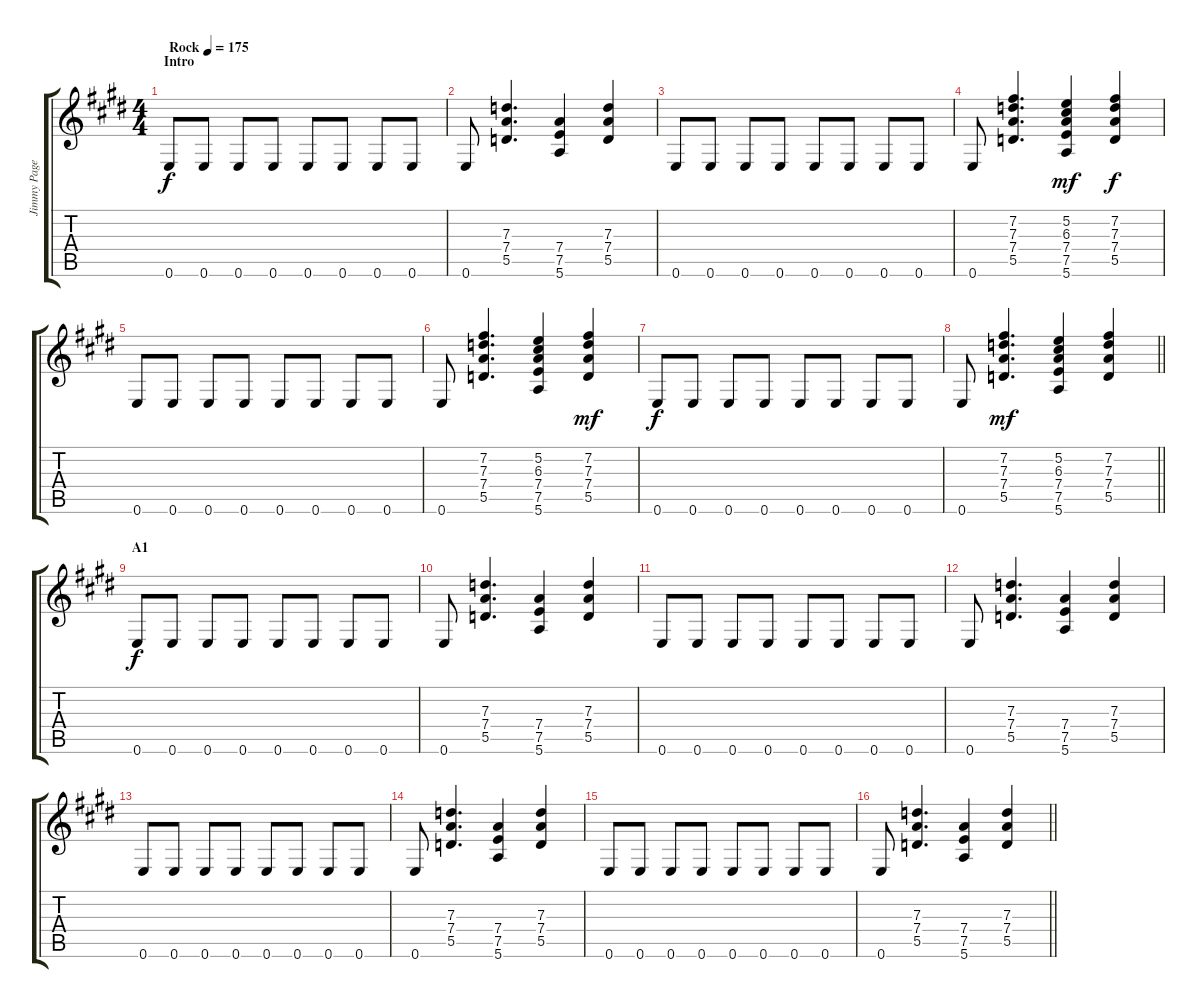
\track ("Jimmy Page 2" "Jimmy Page") {instrument overdrivenguitar}
\staff {score tabs}
\tuning (E4 B3 G3 D3 A2 E2) {hide}
\ts (4 4)
\section ("" "Intro")
\tempo (175 "Rock")
\clef g2
\ks e
0.6.8{dy f instrument overdrivenguitar} 0.6.8 0.6.8 0.6.8 0.6.8 0.6.8 0.6.8 0.6.8 |
0.6.8 (7.3 7.4 5.5).4{d} (7.4 7.5 5.6).4 (7.3 7.4 5.5).4 |
0.6.8 0.6.8 0.6.8 0.6.8 0.6.8 0.6.8 0.6.8 0.6.8 |
0.6.8 (7.2 7.3 7.4 5.5).4{d} (5.2 6.3 7.4 7.5 5.6).4{dy mf} (7.2 7.3 7.4 5.5).4{dy f} |
0.6.8 0.6.8 0.6.8 0.6.8 0.6.8 0.6.8 0.6.8 0.6.8 |
0.6.8 (7.2 7.3 7.4 5.5).4{d} (5.2 6.3 7.4 7.5 5.6).4 (7.2 7.3 7.4 5.5).4{dy mf} |
0.6.8{dy f} 0.6.8 0.6.8 0.6.8 0.6.8 0.6.8 0.6.8 0.6.8 |
\barLineRight lightlight
0.6.8 (7.2 7.3 7.4 5.5).4{d dy mf} (5.2 6.3 7.4 7.5 5.6).4 (7.2 7.3 7.4 5.5).4 |
\section ("" "A1")
0.6.8{dy f} 0.6.8 0.6.8 0.6.8 0.6.8 0.6.8 0.6.8 0.6.8 |
0.6.8 (7.3 7.4 5.5).4{d} (7.4 7.5 5.6).4 (7.3 7.4 5.5).4 |
0.6.8 0.6.8 0.6.8 0.6.8 0.6.8 0.6.8 0.6.8 0.6.8 |
0.6.8 (7.3 7.4 5.5).4{d} (7.4 7.5 5.6).4 (7.3 7.4 5.5).4 |
0.6.8 0.6.8 0.6.8 0.6.8 0.6.8 0.6.8 0.6.8 0.6.8 |
0.6.8 (7.3 7.4 5.5).4{d} (7.4 7.5 5.6).4 (7.3 7.4 5.5).4 |
0.6.8 0.6.8 0.6.8 0.6.8 0.6.8 0.6.8 0.6.8 0.6.8 |
\barLineRight lightlight
0.6.8 (7.3 7.4 5.5).4{d} (7.4 7.5 5.6).4 (7.3 7.4 5.5).4
